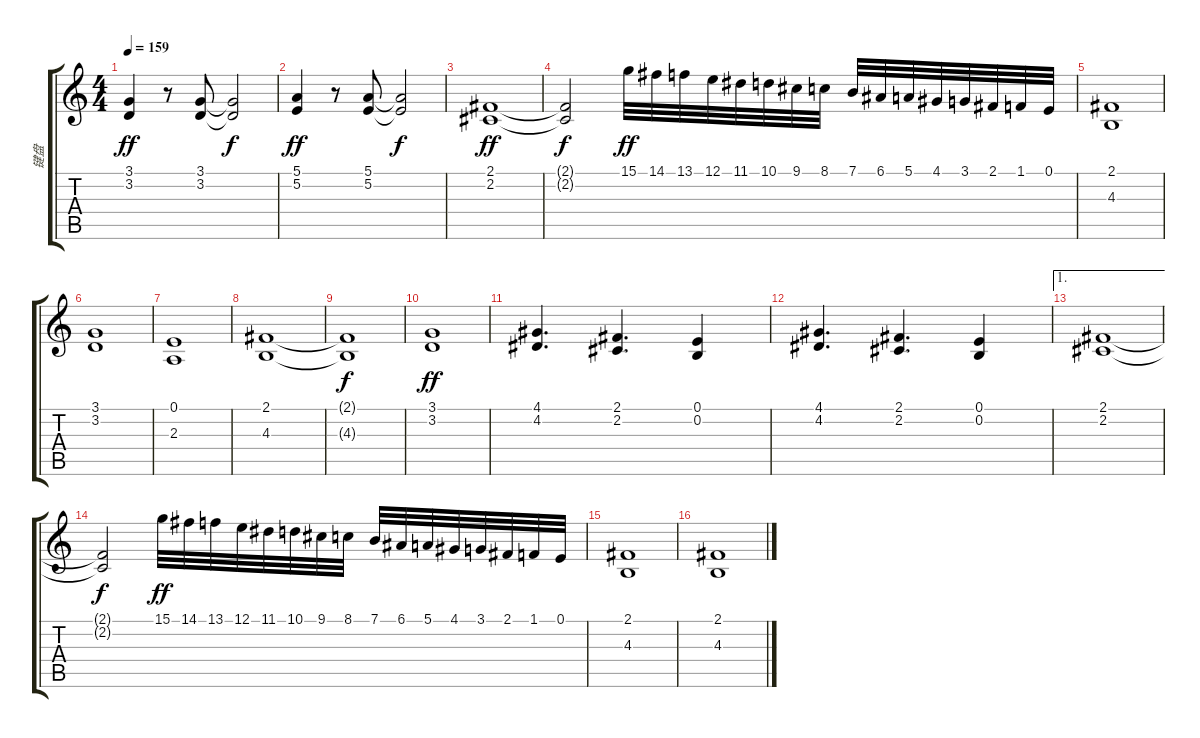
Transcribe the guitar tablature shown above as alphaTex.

\track ("键盘" "键盘") {instrument stringensemble1}
\staff {score tabs}
\tuning (E4 B3 G3 D3 A2 E2) {hide}
\ts (4 4)
\tempo 159
\clef g2
\ks c
(3.1 3.2).4{dy ff} r.8 (3.1 3.2).8 (3.1{t} 3.2{t}).2{dy f} |
(5.1 5.2).4{dy ff} r.8 (5.1 5.2).8 (5.1{t} 5.2{t}).2{dy f} |
(2.1 2.2).1{dy ff} |
(2.1{t} 2.2{t}).2{dy f} 15.1.32{dy ff} 14.1.32 13.1.32 12.1.32 11.1.32 10.1.32 9.1.32 8.1.32 7.1.32 6.1.32 5.1.32 4.1.32 3.1.32 2.1.32 1.1.32 0.1.32 |
(2.1 4.3).1 |
(3.1 3.2).1 |
(0.1 2.3).1 |
(2.1 4.3).1 |
(2.1{t} 4.3{t}).1{dy f} |
(3.1 3.2).1{dy ff} |
(4.1 4.2).4{d} (2.1 2.2).4{d} (0.1 0.2).4 |
(4.1 4.2).4{d} (2.1 2.2).4{d} (0.1 0.2).4 |
\ae 1
(2.1 2.2).1 |
(2.1{t} 2.2{t}).2{dy f} 15.1.32{dy ff} 14.1.32 13.1.32 12.1.32 11.1.32 10.1.32 9.1.32 8.1.32 7.1.32 6.1.32 5.1.32 4.1.32 3.1.32 2.1.32 1.1.32 0.1.32 |
(2.1 4.3).1 |
(2.1 4.3).1
